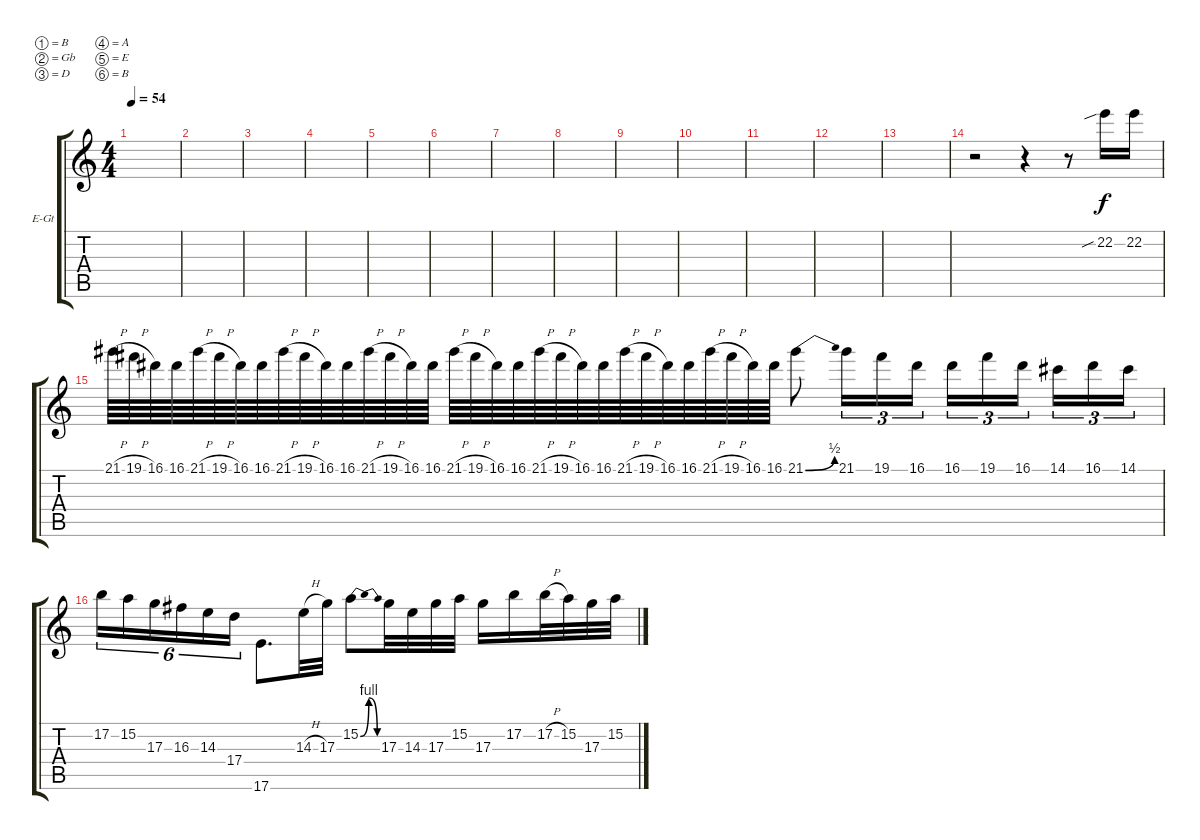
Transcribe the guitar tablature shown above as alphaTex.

\bracketExtendMode groupsimilarinstruments
\firstSystemTrackNameOrientation horizontal
\otherSystemsTrackNameOrientation horizontal
\track ("Harmony Guitar" "E-Gt") {instrument overdrivenguitar}
\staff {score tabs}
\tuning (B3 Gb3 D3 A2 E2 B1)
\ts (4 4)
\tempo 54
\clef g2
\ks c
|
|
|
|
|
|
|
|
|
|
|
|
|
r.2 r.4 r.8 22.2{sib}.16 22.2.16 |
21.1{h}.64 19.1{h}.64 16.1.64 16.1.64 21.1{h}.64 19.1{h}.64 16.1.64 16.1.64 21.1{h}.64 19.1{h}.64 16.1.64 16.1.64 21.1{h}.64 19.1{h}.64 16.1.64 16.1.64 21.1{h}.64 19.1{h}.64 16.1.64 16.1.64 21.1{h}.64 19.1{h}.64 16.1.64 16.1.64 21.1{h}.64 19.1{h}.64 16.1.64 16.1.64 21.1{h}.64 19.1{h}.64 16.1.64 16.1.64 21.1{be (bend 0 0 14.399999999999999 2)}.8 21.1.16{tu (3 2)} 19.1.16{tu (3 2)} 16.1.16{tu (3 2)} 16.1.16{tu (3 2)} 19.1.16{tu (3 2)} 16.1.16{tu (3 2)} 14.1.16{tu (3 2)} 16.1.16{tu (3 2)} 14.1.16{tu (3 2)} |
17.2.16{tu (6 4)} 15.2.16{tu (6 4)} 17.3.16{tu (6 4)} 16.3.16{tu (6 4)} 14.3.16{tu (6 4)} 17.4.16{tu (6 4)} 17.6.8{d} 14.3{h}.32 17.3.32 15.2{be (bendrelease 0 0 10.2 4 20.4 4 30 0)}.8 17.3.32 14.3.32 17.3.32 15.2.32 17.3.16 17.2.16 17.2{h}.32 15.2.32 17.3.32 15.2.32
